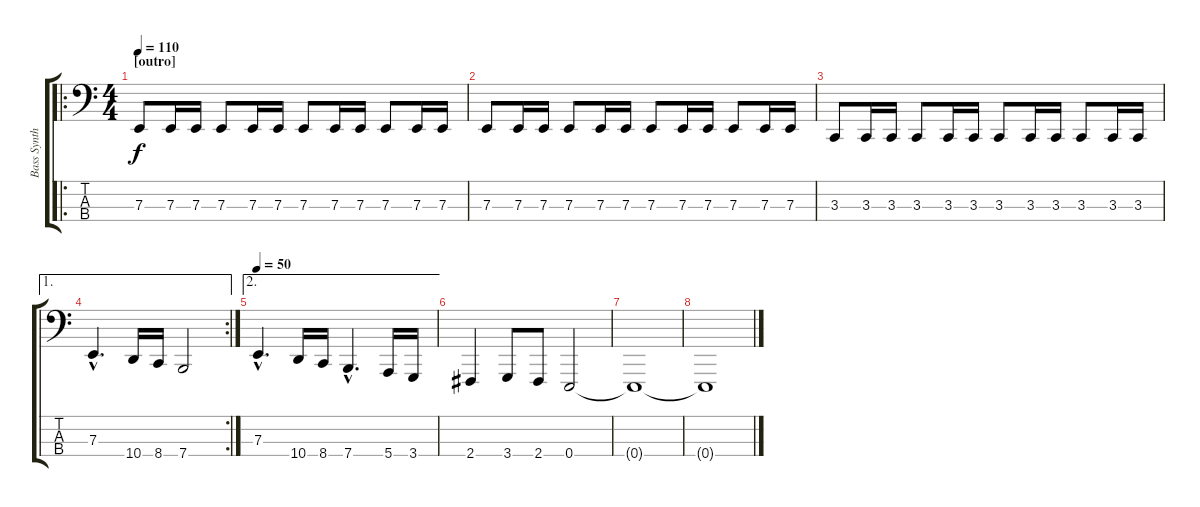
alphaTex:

\track ("Bass Synth" "Bass Synth") {instrument lead8bassandlead}
\staff {score tabs}
\tuning (G2 D2 A1 E1) {hide}
\ro
\ts (4 4)
\section ("" "[outro]")
\tempo 110
\clef f4
\ks c
7.3.8{dy f} 7.3.16 7.3.16 7.3.8 7.3.16 7.3.16 7.3.8 7.3.16 7.3.16 7.3.8 7.3.16 7.3.16 |
7.3.8 7.3.16 7.3.16 7.3.8 7.3.16 7.3.16 7.3.8 7.3.16 7.3.16 7.3.8 7.3.16 7.3.16 |
3.3.8 3.3.16 3.3.16 3.3.8 3.3.16 3.3.16 3.3.8 3.3.16 3.3.16 3.3.8 3.3.16 3.3.16 |
\ae 1
\rc 2
7.3{hac}.4{d} 10.4.16 8.4.16 7.4.2 |
\ae 2
\tempo 50
7.3{hac}.4{d} 10.4.16 8.4.16 7.4{hac}.4{d} 5.4.16 3.4.16 |
2.4.4 3.4.8 2.4.8 0.4.2 |
0.4{t}.1 |
0.4{t}.1
